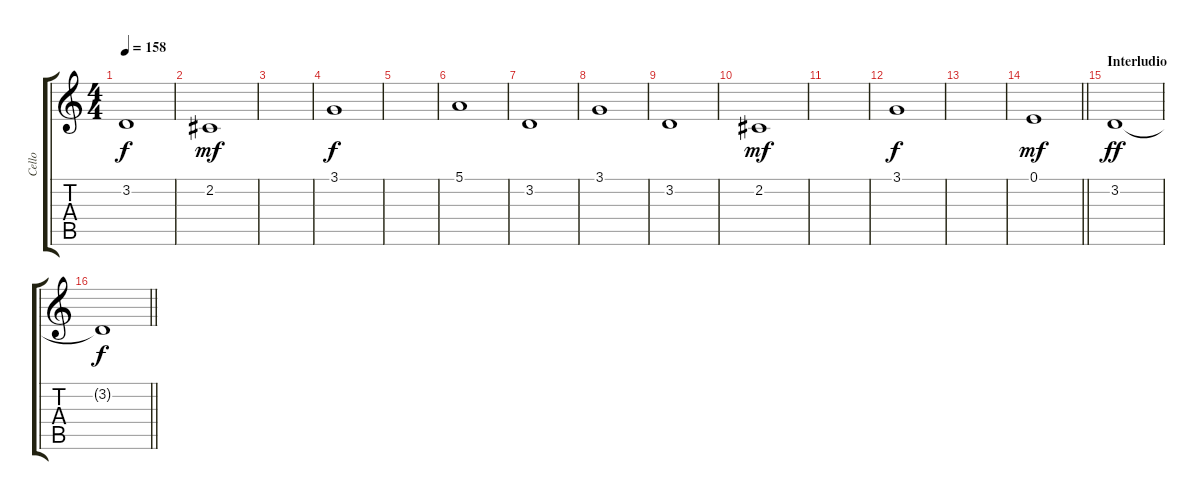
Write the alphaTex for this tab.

\track ("Cello" "Cello") {instrument stringensemble2}
\staff {score tabs}
\tuning (E4 B3 G3 D3 A2 E2) {hide}
\ts (4 4)
\tempo 158
\clef g2
\ks c
3.2.1{dy f} |
2.2.1{dy mf} |
|
3.1.1{dy f} |
|
5.1.1 |
3.2.1 |
3.1.1 |
3.2.1 |
2.2.1{dy mf} |
|
3.1.1{dy f} |
|
\barLineRight lightlight
0.1.1{dy mf} |
\section ("" "Interludio")
3.2.1{dy ff volume 1} |
\barLineRight lightlight
3.2{t}.1{dy f}
